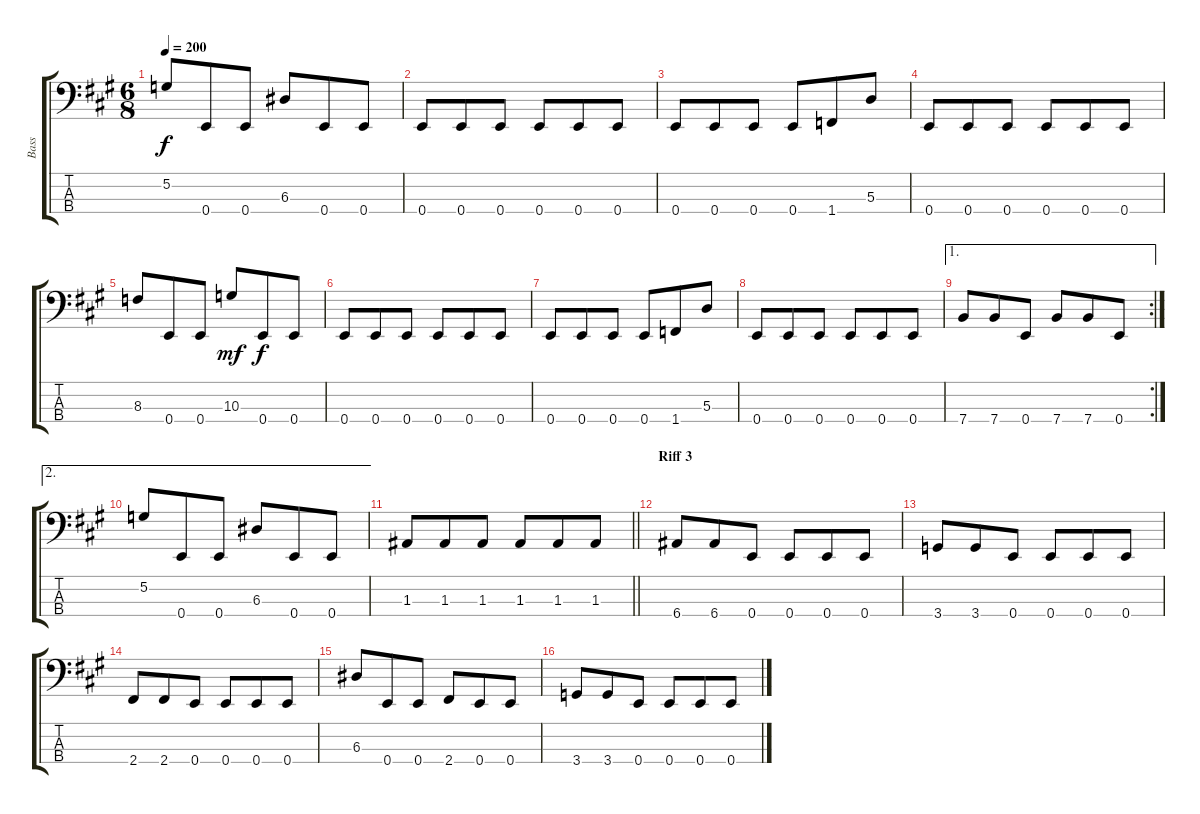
\track ("Bass" "Bass") {instrument electricbassfinger}
\staff {score tabs}
\tuning (G2 D2 A1 E1) {hide}
\ts (6 8)
\tempo 200
\clef f4
\ks f#minor
5.2.8{dy f} 0.4.8 0.4.8 6.3.8 0.4.8 0.4.8 |
0.4.8 0.4.8 0.4.8 0.4.8 0.4.8 0.4.8 |
0.4.8 0.4.8 0.4.8 0.4.8 1.4.8 5.3.8 |
0.4.8 0.4.8 0.4.8 0.4.8 0.4.8 0.4.8 |
8.3.8 0.4.8 0.4.8 10.3.8{dy mf} 0.4.8{dy f} 0.4.8 |
0.4.8 0.4.8 0.4.8 0.4.8 0.4.8 0.4.8 |
0.4.8 0.4.8 0.4.8 0.4.8 1.4.8 5.3.8 |
0.4.8 0.4.8 0.4.8 0.4.8 0.4.8 0.4.8 |
\ae 1
\rc 2
7.4.8 7.4.8 0.4.8 7.4.8 7.4.8 0.4.8 |
\ae 2
5.2.8 0.4.8 0.4.8 6.3.8 0.4.8 0.4.8 |
\barLineRight lightlight
1.3.8 1.3.8 1.3.8 1.3.8 1.3.8 1.3.8 |
\section ("" "Riff 3")
6.4.8 6.4.8 0.4.8 0.4.8 0.4.8 0.4.8 |
3.4.8 3.4.8 0.4.8 0.4.8 0.4.8 0.4.8 |
2.4.8 2.4.8 0.4.8 0.4.8 0.4.8 0.4.8 |
6.3.8 0.4.8 0.4.8 2.4.8 0.4.8 0.4.8 |
3.4.8 3.4.8 0.4.8 0.4.8 0.4.8 0.4.8
